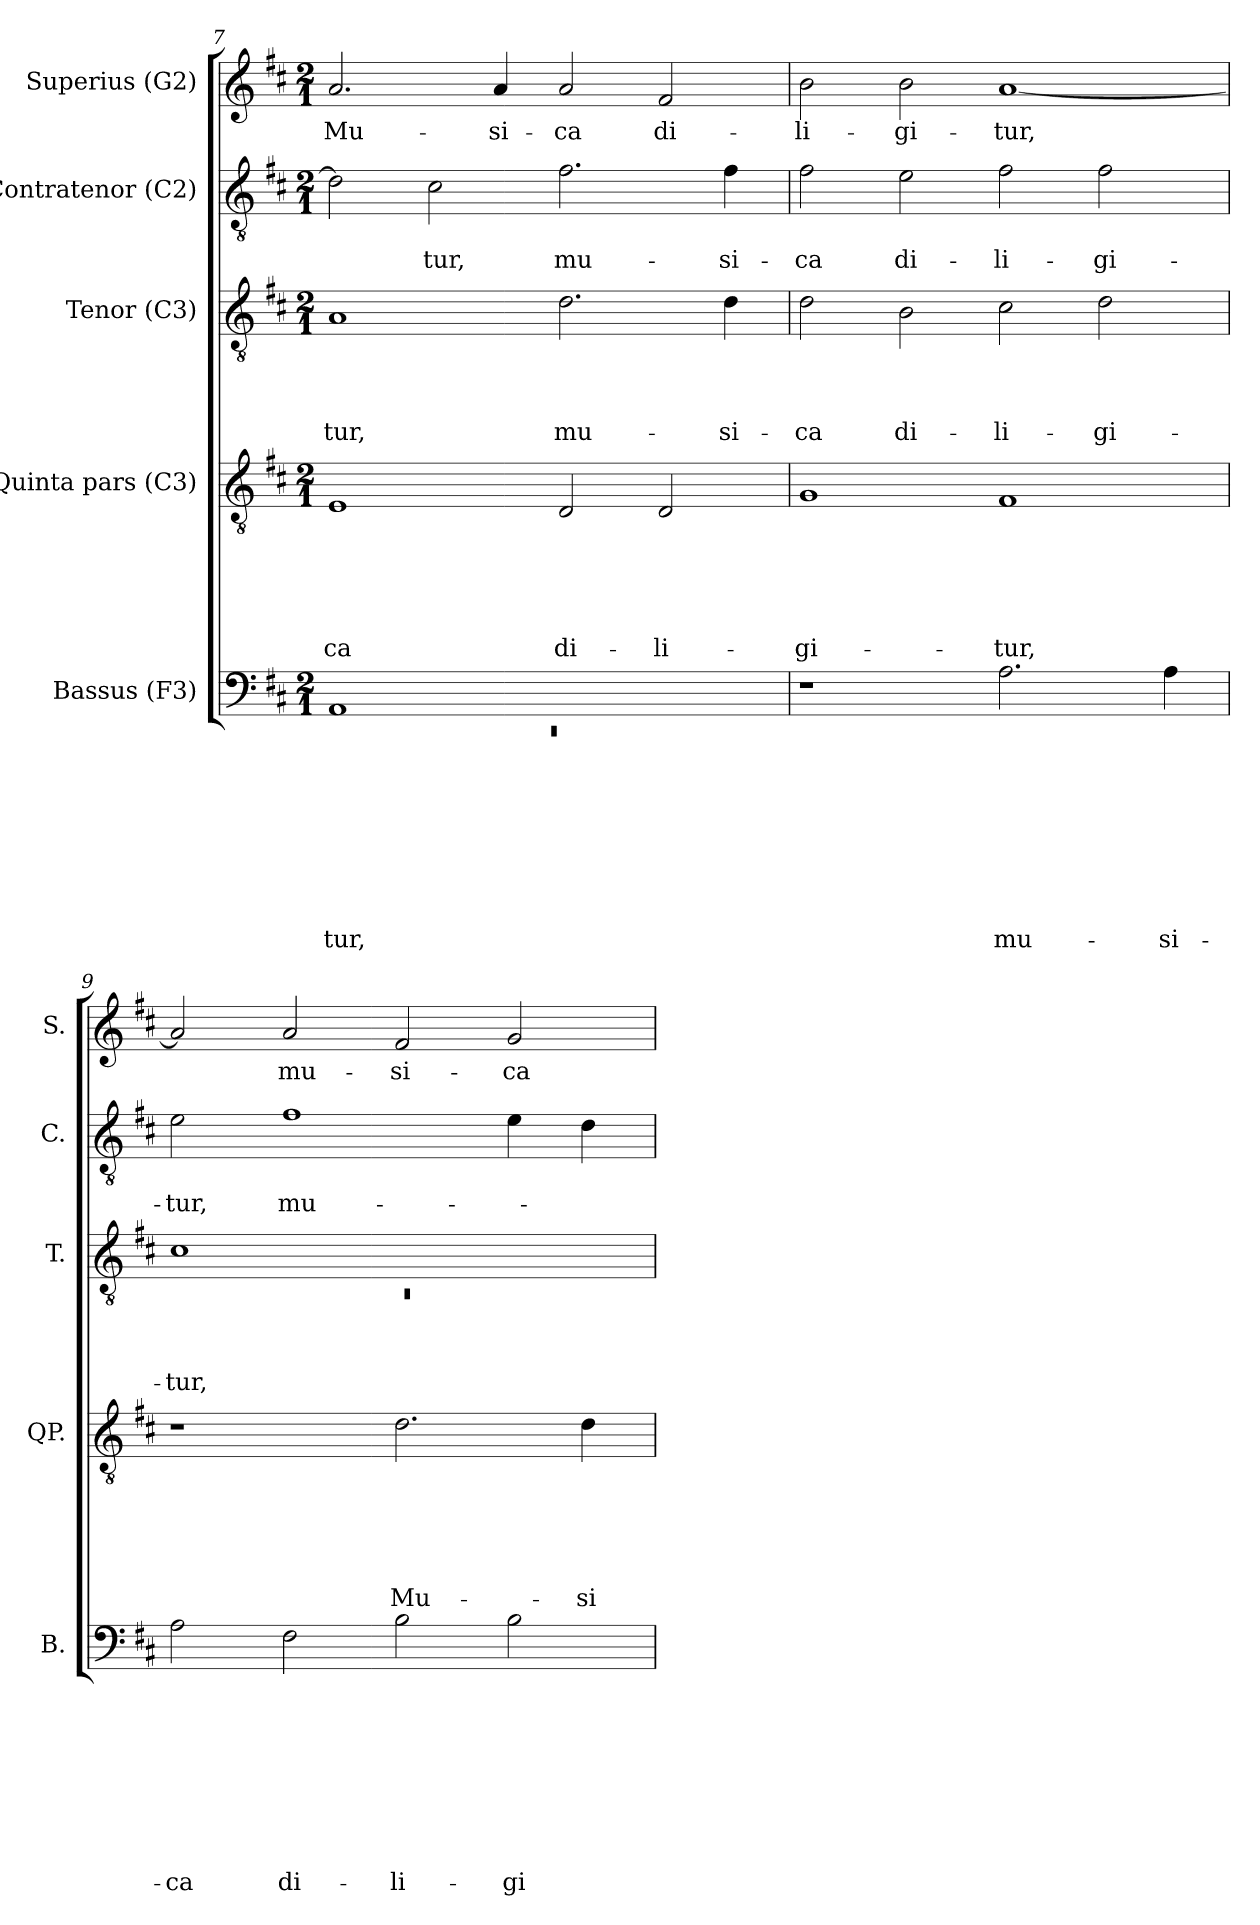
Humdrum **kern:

**kern	**text	**text	**text	**text	**text	**text	**text	**text	**text	**kern	**text	**text	**text	**text	**text	**text	**kern	**text	**text	**text	**text	**kern	**text	**text	**kern	**text
*part5	*part5	*part5	*part5	*part5	*part5	*part5	*part5	*part5	*part5	*part4	*part4	*part4	*part4	*part4	*part4	*part4	*part3	*part3	*part3	*part3	*part3	*part2	*part2	*part2	*part1	*part1
*staff5	*staff5	*staff5	*staff5	*staff5	*staff5	*staff5	*staff5	*staff5	*staff5	*staff4	*staff4	*staff4	*staff4	*staff4	*staff4	*staff4	*staff3	*staff3	*staff3	*staff3	*staff3	*staff2	*staff2	*staff2	*staff1	*staff1
*I"Bassus (F3)	*	*	*	*	*	*	*	*	*	*I"Quinta pars (C3)	*	*	*	*	*	*	*I"Tenor (C3)	*	*	*	*	*I"Contratenor (C2)	*	*	*I"Superius (G2)	*
*I'B.	*	*	*	*	*	*	*	*	*	*I'QP.	*	*	*	*	*	*	*I'T.	*	*	*	*	*I'C.	*	*	*I'S.	*
*clefF4	*	*	*	*	*	*	*	*	*	*clefGv2	*	*	*	*	*	*	*clefGv2	*	*	*	*	*clefGv2	*	*	*clefG2	*
*k[f#c#]	*	*	*	*	*	*	*	*	*	*k[f#c#]	*	*	*	*	*	*	*k[f#c#]	*	*	*	*	*k[f#c#]	*	*	*k[f#c#]	*
*D:	*	*	*	*	*	*	*	*	*	*D:	*	*	*	*	*	*	*D:	*	*	*	*	*D:	*	*	*D:	*
*M2/1	*	*	*	*	*	*	*	*	*	*M2/1	*	*	*	*	*	*	*M2/1	*	*	*	*	*M2/1	*	*	*M2/1	*
=7	=7	=7	=7	=7	=7	=7	=7	=7	=7	=7	=7	=7	=7	=7	=7	=7	=7	=7	=7	=7	=7	=7	=7	=7	=7	=7
*^	*	*	*	*	*	*	*	*	*	*	*	*	*	*	*	*	*	*	*	*	*	*	*	*	*	*
!	!LO:N:vis=1	!	!	!	!	!	!	!	!	!LO:LY:b	!	!	!	!	!	!	!LO:LY:b	!	!	!	!	!LO:LY:b	!	!	!	!	!LO:LY:b
1AA	0rEE	.	.	.	.	.	.	.	.	-tur,	1E	.	.	.	.	.	-ca	1A	.	.	.	-tur,	2d\]	.	.	2.a/	Mu-
!	!	!	!	!	!	!	!	!	!	!	!	!	!	!	!	!	!	!	!	!	!	!	!	!	!LO:LY:b	!	!
.	.	.	.	.	.	.	.	.	.	.	.	.	.	.	.	.	.	.	.	.	.	.	2c#\	.	-tur,	.	.
!	!	!	!	!	!	!	!	!	!	!	!	!	!	!	!	!	!	!	!	!	!	!	!	!	!	!	!LO:LY:b
.	.	.	.	.	.	.	.	.	.	.	.	.	.	.	.	.	.	.	.	.	.	.	.	.	.	4a/	-si-
!	!	!	!	!	!	!	!	!	!	!	!	!	!	!	!	!	!LO:LY:b	!	!	!	!	!LO:LY:b	!	!	!LO:LY:b	!	!LO:LY:b
1ryy	.	.	.	.	.	.	.	.	.	.	2D/	.	.	.	.	.	di-	2.d\	.	.	.	mu-	2.f#\	.	mu-	2a/	-ca
!	!	!	!	!	!	!	!	!	!	!	!	!	!	!	!	!	!LO:LY:b	!	!	!	!	!	!	!	!	!	!LO:LY:b
.	.	.	.	.	.	.	.	.	.	.	2D/	.	.	.	.	.	-li-	.	.	.	.	.	.	.	.	2f#/	di-
!	!	!	!	!	!	!	!	!	!	!	!	!	!	!	!	!	!	!	!	!	!	!LO:LY:b	!	!	!LO:LY:b	!	!
.	.	.	.	.	.	.	.	.	.	.	.	.	.	.	.	.	.	4d\	.	.	.	-si-	4f#\	.	-si-	.	.
*v	*v	*	*	*	*	*	*	*	*	*	*	*	*	*	*	*	*	*	*	*	*	*	*	*	*	*	*
=8	=8	=8	=8	=8	=8	=8	=8	=8	=8	=8	=8	=8	=8	=8	=8	=8	=8	=8	=8	=8	=8	=8	=8	=8	=8	=8
!	!	!	!	!	!	!	!	!	!	!	!	!	!	!	!	!LO:LY:b	!	!	!	!	!LO:LY:b	!	!	!LO:LY:b	!	!LO:LY:b
1r	.	.	.	.	.	.	.	.	.	1G	.	.	.	.	.	-gi-	2d\	.	.	.	-ca	2f#\	.	-ca	2b\	-li-
!	!	!	!	!	!	!	!	!	!	!	!	!	!	!	!	!	!	!	!	!	!LO:LY:b	!	!	!LO:LY:b	!	!LO:LY:b
.	.	.	.	.	.	.	.	.	.	.	.	.	.	.	.	.	2B\	.	.	.	di-	2e\	.	di-	2b\	-gi-
!	!	!	!	!	!	!	!	!	!LO:LY:b	!	!	!	!	!	!	!LO:LY:b	!	!	!	!	!LO:LY:b	!	!	!LO:LY:b	!	!LO:LY:b
2.A\	.	.	.	.	.	.	.	.	mu-	1F#	.	.	.	.	.	-tur,	2c#\	.	.	.	-li-	2f#\	.	-li-	[<1a	-tur,
!	!	!	!	!	!	!	!	!	!	!	!	!	!	!	!	!	!	!	!	!	!LO:LY:b	!	!	!LO:LY:b	!	!
.	.	.	.	.	.	.	.	.	.	.	.	.	.	.	.	.	2d\	.	.	.	-gi-	2f#\	.	-gi-	.	.
!	!	!	!	!	!	!	!	!	!LO:LY:b	!	!	!	!	!	!	!	!	!	!	!	!	!	!	!	!	!
4A\	.	.	.	.	.	.	.	.	-si-	.	.	.	.	.	.	.	.	.	.	.	.	.	.	.	.	.
!!LO:LB:g=z
=9	=9	=9	=9	=9	=9	=9	=9	=9	=9	=9	=9	=9	=9	=9	=9	=9	=9	=9	=9	=9	=9	=9	=9	=9	=9	=9
*	*	*	*	*	*	*	*	*	*	*	*	*	*	*	*	*	*^	*	*	*	*	*	*	*	*	*
!	!	!	!	!	!	!	!	!	!LO:LY:b	!	!	!	!	!	!	!	!	!LO:N:vis=1	!	!	!	!LO:LY:b	!	!	!LO:LY:b	!	!
2A\	.	.	.	.	.	.	.	.	-ca	1r	.	.	.	.	.	.	1c#	0rC	.	.	.	-tur,	2e\	.	-tur,	2a/]	.
!	!	!	!	!	!	!	!	!	!LO:LY:b	!	!	!	!	!	!	!	!	!	!	!	!	!	!	!	!LO:LY:b	!	!LO:LY:b
2F#\	.	.	.	.	.	.	.	.	di-	.	.	.	.	.	.	.	.	.	.	.	.	.	1f#	.	mu-	2a/	mu-
!	!	!	!	!	!	!	!	!	!LO:LY:b	!	!	!	!	!	!	!LO:LY:b	!	!	!	!	!	!	!	!	!	!	!LO:LY:b
2B\	.	.	.	.	.	.	.	.	-li-	2.d\	.	.	.	.	.	Mu-	1ryy	.	.	.	.	.	.	.	.	2f#/	-si-
!	!	!	!	!	!	!	!	!	!LO:LY:b	!	!	!	!	!	!	!	!	!	!	!	!	!	!	!	!	!	!LO:LY:b
2B\	.	.	.	.	.	.	.	.	-gi-	.	.	.	.	.	.	.	.	.	.	.	.	.	4e\	.	.	2g/	-ca
!	!	!	!	!	!	!	!	!	!	!	!	!	!	!	!	!LO:LY:b	!	!	!	!	!	!	!	!	!	!	!
.	.	.	.	.	.	.	.	.	.	4d\	.	.	.	.	.	-si-	.	.	.	.	.	.	4d\	.	.	.	.
*	*	*	*	*	*	*	*	*	*	*	*	*	*	*	*	*	*v	*v	*	*	*	*	*	*	*	*	*
=	=	=	=	=	=	=	=	=	=	=	=	=	=	=	=	=	=	=	=	=	=	=	=	=	=	=
*-	*-	*-	*-	*-	*-	*-	*-	*-	*-	*-	*-	*-	*-	*-	*-	*-	*-	*-	*-	*-	*-	*-	*-	*-	*-	*-
